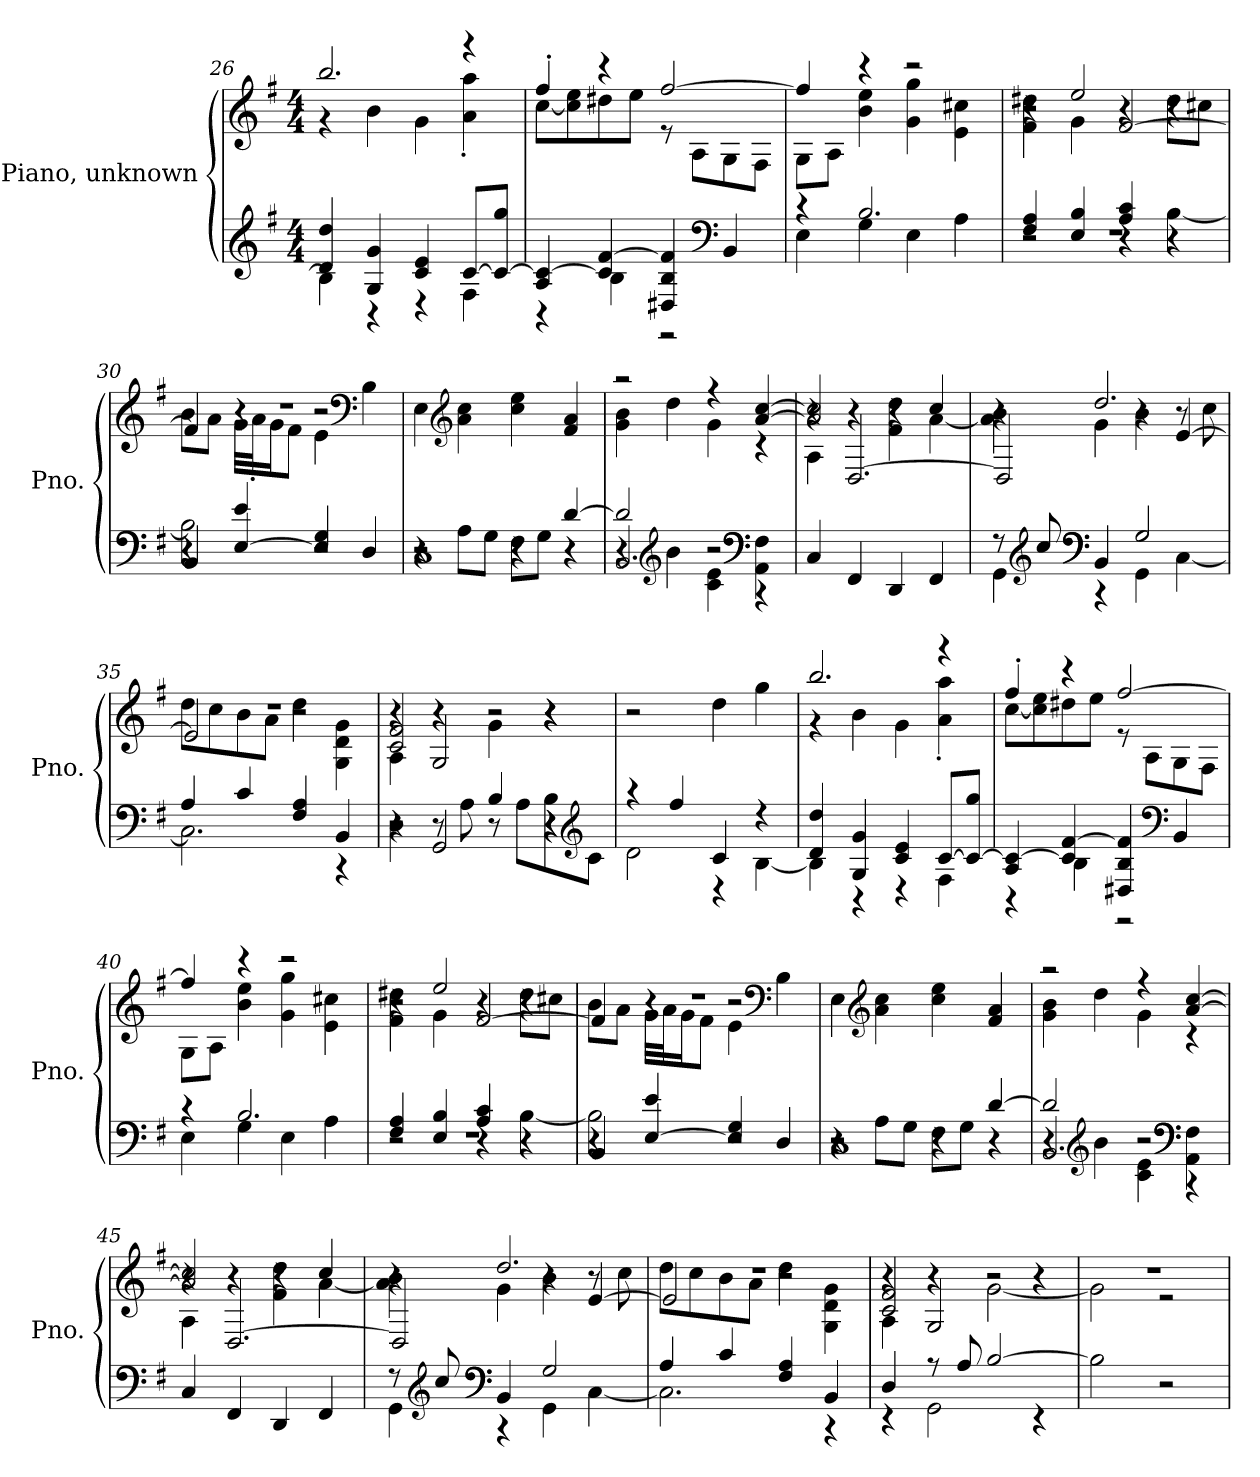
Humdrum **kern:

**kern	**kern
*part1	*part1
*staff2	*staff1
*I"Piano, unknown	*
*I'Pno.	*
*clefG2	*clefG2
*k[f#]	*k[f#]
*M4/4	*M4/4
=26	=26
*^	*^
4d/ 4dd/	4B\]	2.bb/	4r
4G/ 4g/	4r	.	4b\
4c/ 4e/	4r	.	4g\
[8c/L	4F#\	4r	4a\' 4aa\'
8c/_ 8gg/J	.	.	.
=27	=27	=27	=27
4A/ 4c/_	4r	4ff#'/	[8cc\L
.	.	.	8cc\] 8ee\
4c/] [4f#/	4B\	4r	8dd#X\
.	.	.	8ee\J
4D#X/ 4B/ 4f#/]	2r	[2ff#/	8r
.	.	.	8A\L
*clefF4	*	*	*
4BB/	.	.	8G\
.	.	.	8F#\J
!!LO:LB:g=z	!!
=28	=28	=28	=28
4r	4E\	4ff#/]	8G\L
.	.	.	8A\J
2.B/	4G\	4r	4b\ 4ee\
.	4E\	2r	4g\ 4gg\
.	4A\	.	4e\ 4cc#X\
=29	=29	=29	=29
*	*^	*	*^
1r	2r	4F#/ 4A/	4r	4f#\ 4dd#X\	2r
.	.	4E/ 4B/	2ee/	4g\	.
.	4r	4A/ 4c/	.	4r	[2f#/
.	[4B\	4r	4r	8dd#\L	.
.	.	.	.	8cc#X\J	.
=30	=30	=30	=30	=30	=30
4r	2B\]	4BB/	1r	8b\L	4f#/]
.	.	.	.	8a\J	.
4e/	.	[4E/	.	32g\LLL	4r
.	.	.	.	32a'\J	.
.	.	.	.	16g\J	.
.	.	.	.	8f#\J	.
2r	2r	4E/] 4G/	.	4e\	2r
*	*	*	*clefF4	*	*
.	.	4D/	.	4B\	.
*	*	*	*v	*v	*v
=31	=31	=31	=31
2r	4r	1C	4E\
*	*	*	*clefG2
.	8A\L	.	4a\ 4cc\
.	8G\J	.	.
4r	8F#\L	.	4cc\ 4ee\
.	8G\J	.	.
[4d/	4r	.	4f#/ 4a/
=32	=32	=32	=32
*	*	*	*^
2d/]	4r	2.BB/	2r	4g\ 4b\
*clefG2	*	*	*	*
.	4b\	.	.	4dd\
2r	4c\ 4e\	.	4r	4g\
*clefF4	*	*	*	*
.	4AA\ 4F#\	4r	[4a/ [4cc/	4r
*v	*v	*v	*	*
!!LO:PB:g=z
=33	=33	=33
*	*	*^
4C/	2a/] 2cc/]	4A\	4r
4FF#/	.	4r	[2.D/
4DD/	4r	4f#\ 4dd\	.
4FF#/	4cc/	[4a\	.
=34	=34	=34	=34
*^	*	*	*
8r	4GG\	4r	4a\] 4b\	2D/]
*clefG2	*	*	*	*
8cc/	.	.	.	.
*clefF4	*	*	*	*
4BB/	4r	2.dd/	4g\	.
2G/	4GG\	.	4b\	4r
.	[4C\	.	8r	[4e/
.	.	.	8cc\	.
=35	=35	=35	=35	=35
4A/	2.C\]	1r	8dd\L	2e/]
.	.	.	8cc\	.
4c/	.	.	8b\	.
.	.	.	8a\J	.
4F#/ 4A/	.	.	4dd\	2r
4BB/	4r	.	4G\ 4d\ 4g\	.
=36	=36	=36	=36	=36
*	*^	*	*	*
2r	4D\	4r	2c/ 2f#/	4A\	4r
.	8r	2GG/	.	4r	2G/
.	8A\	.	.	.	.
4B/	8r	.	2r	4g\	.
.	8A\L	.	.	.	.
4r	8B\	4r	.	4r	4r
*clefG2	*	*	*	*	*
.	8c\J	.	.	.	.
*	*v	*v	*	*	*
*	*	*v	*v	*v
=37	=37	=37
4r	2d\	2r
4ff#/	.	.
4c/	4r	4dd\
4r	[4B\	4gg\
!!LO:LB:g=z
=38	=38	=38
*	*	*^
4d/ 4dd/	4B\]	2.bb/	4r
4G/ 4g/	4r	.	4b\
4c/ 4e/	4r	.	4g\
[8c/L	4F#\	4r	4a\' 4aa\'
8c/_ 8gg/J	.	.	.
=39	=39	=39	=39
4A/ 4c/_	4r	4ff#'/	[8cc\L
.	.	.	8cc\] 8ee\
4c/] [4f#/	4B\	4r	8dd#X\
.	.	.	8ee\J
4D#X/ 4B/ 4f#/]	2r	[2ff#/	8r
.	.	.	8A\L
*clefF4	*	*	*
4BB/	.	.	8G\
.	.	.	8F#\J
=40	=40	=40	=40
4r	4E\	4ff#/]	8G\L
.	.	.	8A\J
2.B/	4G\	4r	4b\ 4ee\
.	4E\	2r	4g\ 4gg\
.	4A\	.	4e\ 4cc#X\
=41	=41	=41	=41
*	*^	*	*^
1r	2r	4F#/ 4A/	4r	4f#\ 4dd#X\	2r
.	.	4E/ 4B/	2ee/	4g\	.
.	4r	4A/ 4c/	.	4r	[2f#/
.	[4B\	4r	4r	8dd#\L	.
.	.	.	.	8cc#X\J	.
!!LO:LB:g=z	!!	!!
=42	=42	=42	=42	=42	=42
4r	2B\]	4BB/	1r	8b\L	4f#/]
.	.	.	.	8a\J	.
4e/	.	[4E/	.	32g\LLL	4r
.	.	.	.	32a\J	.
.	.	.	.	16g\J	.
.	.	.	.	8f#\J	.
2r	2r	4E/] 4G/	.	4e\	2r
*	*	*	*clefF4	*	*
.	.	4D/	.	4B\	.
*	*	*	*v	*v	*v
=43	=43	=43	=43
2r	4r	1C	4E\
*	*	*	*clefG2
.	8A\L	.	4a\ 4cc\
.	8G\J	.	.
4r	8F#\L	.	4cc\ 4ee\
.	8G\J	.	.
[4d/	4r	.	4f#/ 4a/
=44	=44	=44	=44
*	*	*	*^
2d/]	4r	2.BB/	2r	4g\ 4b\
*clefG2	*	*	*	*
.	4b\	.	.	4dd\
2r	4c\ 4e\	.	4r	4g\
*clefF4	*	*	*	*
.	4AA\ 4F#\	4r	[4a/ [4cc/	4r
*v	*v	*v	*	*
=45	=45	=45
*	*	*^
4C/	2a/] 2cc/]	4A\	4r
4FF#/	.	4r	[2.D/
4DD/	4r	4f#\ 4dd\	.
4FF#/	4cc/	[4a\	.
!!LO:LB:g=z	!!	!!
=46	=46	=46	=46
*^	*	*	*
8r	4GG\	4r	4a\] 4b\	2D/]
*clefG2	*	*	*	*
8cc/	.	.	.	.
*clefF4	*	*	*	*
4BB/	4r	2.dd/	4g\	.
2G/	4GG\	.	4b\	4r
.	[4C\	.	8r	[4e/
.	.	.	8cc\	.
=47	=47	=47	=47	=47
4A/	2.C\]	1r	8dd\L	2e/]
.	.	.	8cc\	.
4c/	.	.	8b\	.
.	.	.	8a\J	.
4F#/ 4A/	.	.	4dd\	2r
4BB/	4r	.	4G\ 4d\ 4g\	.
=48	=48	=48	=48	=48
4D/	4r	2c/ 2f#/	4A\	4r
8r	2GG\	.	4r	2G/
8A/	.	.	.	.
[2B/	.	2r	[2g\	.
.	4r	.	.	4r
*v	*v	*	*	*
*	*	*v	*v
=49	=49	=49
2B\]	1r	2g\]
2r	.	2r
*	*v	*v
=	=
*-	*-
